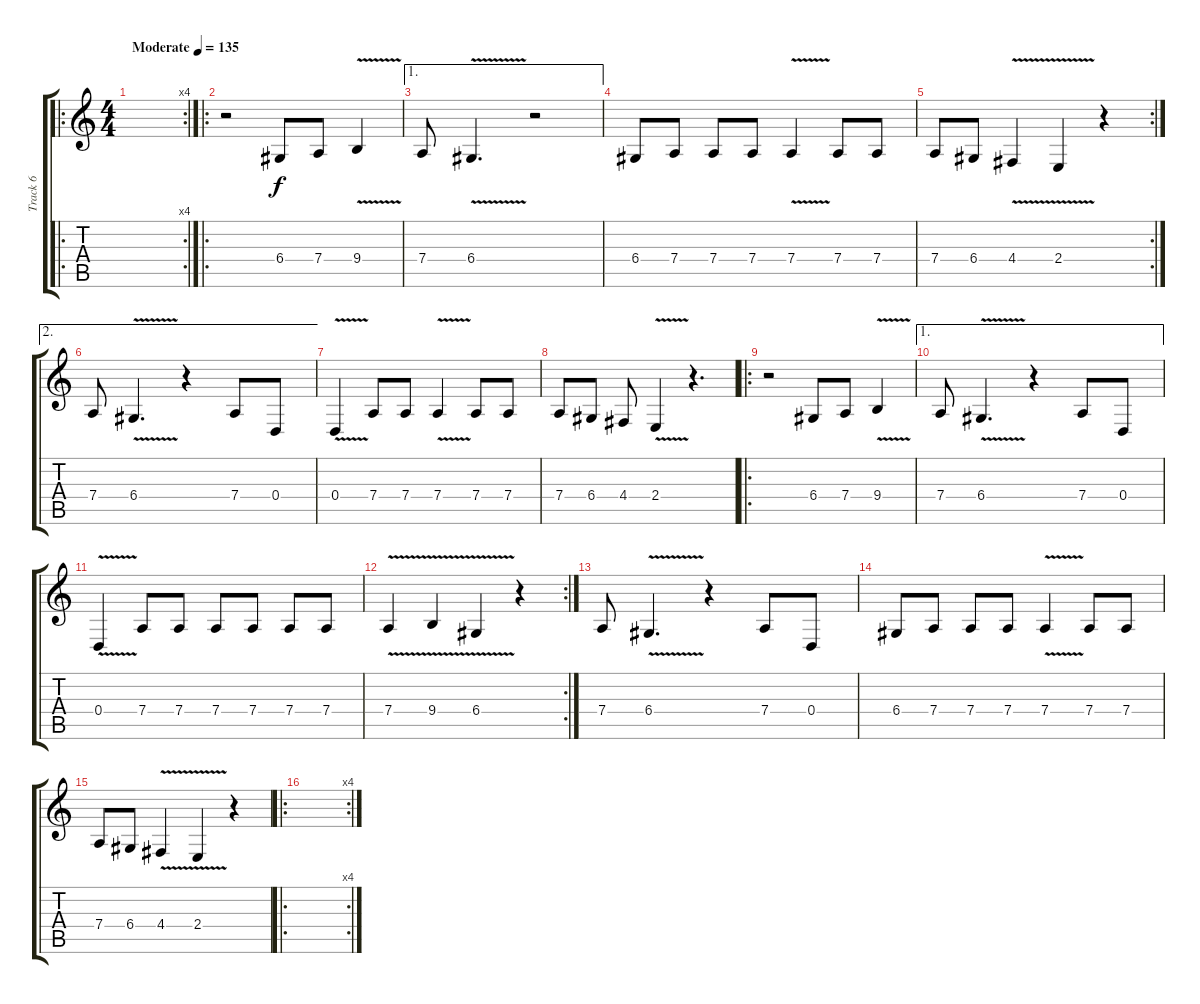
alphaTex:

\track ("Track 6" "Track 6") {instrument tenorsax}
\staff {score tabs}
\tuning (E4 B3 G3 D3 A2 E2) {hide}
\ro
\rc 4
\ts (4 4)
\tempo (135 "Moderate")
\clef g2
\ks c
|
\ro
r.2 6.4.8 7.4.8 9.4{v}.4 |
\ae 1
7.4.8 6.4{v}.4{d} r.2 |
6.4.8 7.4.8 7.4.8 7.4.8 7.4{v}.4 7.4.8 7.4.8 |
\rc 2
7.4.8 6.4.8 4.4{v}.4 2.4{v}.4 r.4 |
\ae 2
7.4.8 6.4{v}.4{d} r.4 7.4.8 0.4.8 |
0.4{v}.4 7.4.8 7.4.8 7.4{v}.4 7.4.8 7.4.8 |
7.4.8 6.4.8 4.4.8 2.4{v}.4 r.4{d} |
\ro
r.2 6.4.8 7.4.8 9.4{v}.4 |
\ae 1
7.4.8 6.4{v}.4{d} r.4 7.4.8 0.4.8 |
0.4{v}.4 7.4.8 7.4.8 7.4.8 7.4.8 7.4.8 7.4.8 |
\rc 2
7.4{v}.4 9.4{v}.4 6.4{v}.4 r.4 |
7.4.8 6.4{v}.4{d} r.4 7.4.8 0.4.8 |
6.4.8 7.4.8 7.4.8 7.4.8 7.4{v}.4 7.4.8 7.4.8 |
7.4.8 6.4.8 4.4{v}.4 2.4{v}.4 r.4 |
\ro
\rc 4
